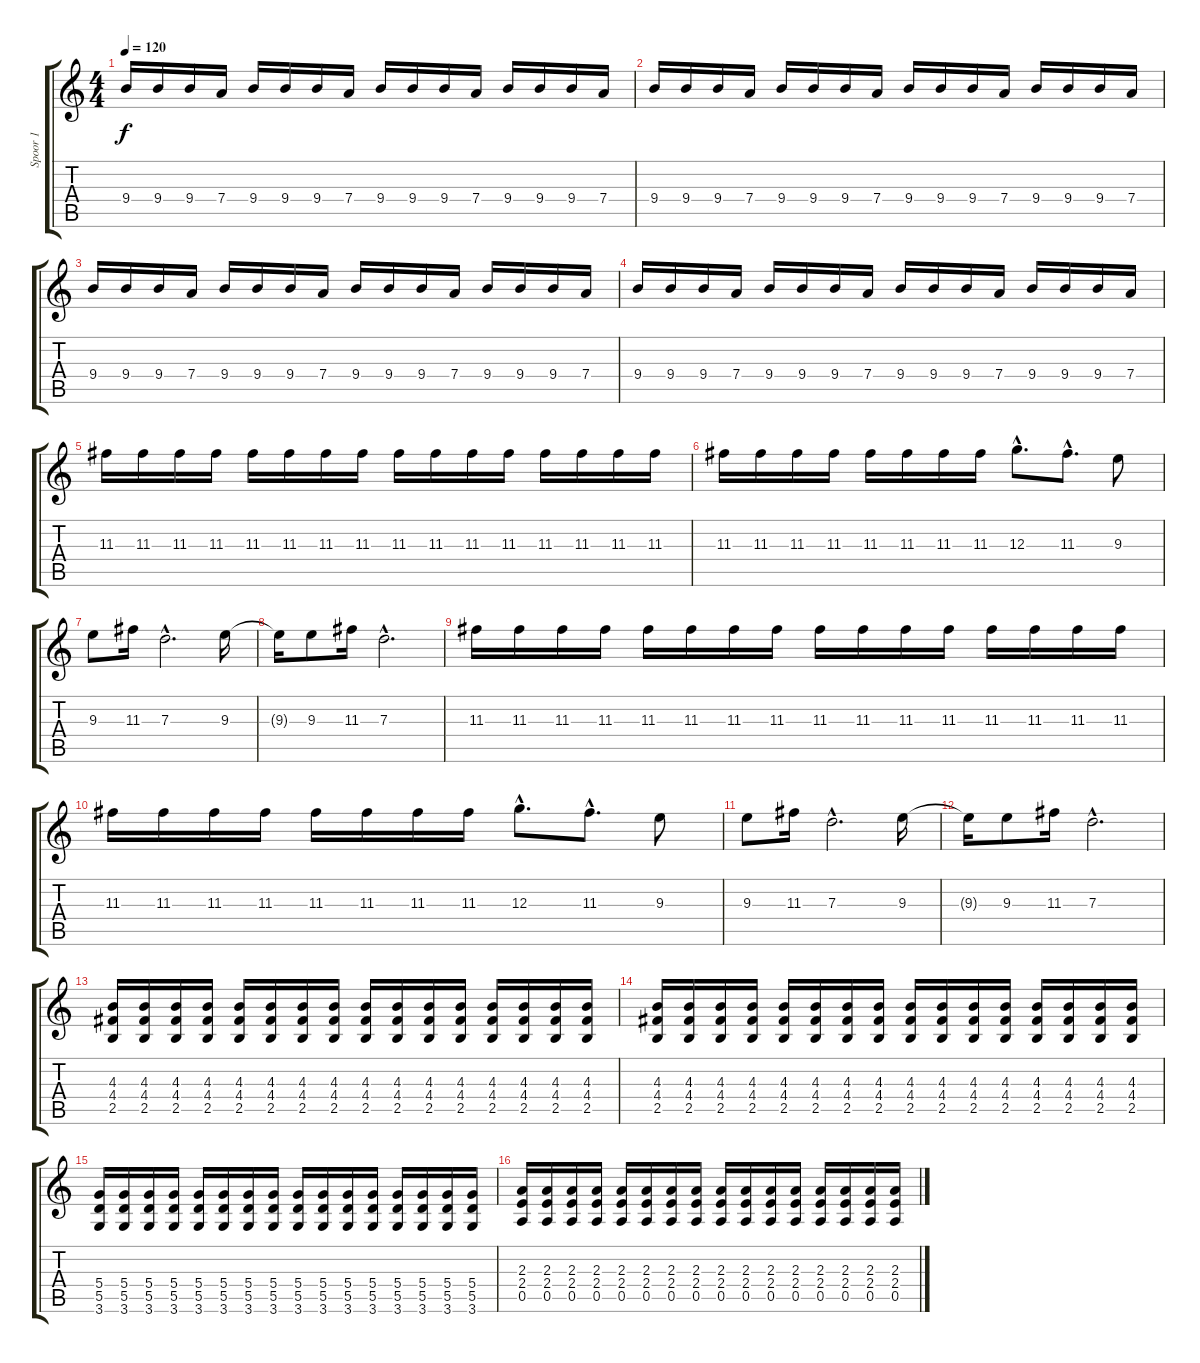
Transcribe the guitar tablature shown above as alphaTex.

\track ("Spoor 1" "Spoor 1") {instrument distortionguitar}
\staff {score tabs}
\tuning (E4 B3 G3 D3 A2 E2) {hide}
\ts (4 4)
\tempo 120
\clef g2
\ks c
9.4.16{dy f instrument distortionguitar} 9.4.16 9.4.16 7.4.16 9.4.16 9.4.16 9.4.16 7.4.16 9.4.16 9.4.16 9.4.16 7.4.16 9.4.16 9.4.16 9.4.16 7.4.16 |
9.4.16 9.4.16 9.4.16 7.4.16 9.4.16 9.4.16 9.4.16 7.4.16 9.4.16 9.4.16 9.4.16 7.4.16 9.4.16 9.4.16 9.4.16 7.4.16 |
9.4.16 9.4.16 9.4.16 7.4.16 9.4.16 9.4.16 9.4.16 7.4.16 9.4.16 9.4.16 9.4.16 7.4.16 9.4.16 9.4.16 9.4.16 7.4.16 |
9.4.16 9.4.16 9.4.16 7.4.16 9.4.16 9.4.16 9.4.16 7.4.16 9.4.16 9.4.16 9.4.16 7.4.16 9.4.16 9.4.16 9.4.16 7.4.16 |
11.3.16 11.3.16 11.3.16 11.3.16 11.3.16 11.3.16 11.3.16 11.3.16 11.3.16 11.3.16 11.3.16 11.3.16 11.3.16 11.3.16 11.3.16 11.3.16 |
11.3.16 11.3.16 11.3.16 11.3.16 11.3.16 11.3.16 11.3.16 11.3.16 12.3{hac}.8{d} 11.3{hac}.8{d} 9.3.8 |
9.3.8 11.3.16 7.3{hac}.2{d} 9.3.16 |
9.3{t}.16 9.3.8 11.3.16 7.3{hac}.2{d} |
11.3.16 11.3.16 11.3.16 11.3.16 11.3.16 11.3.16 11.3.16 11.3.16 11.3.16 11.3.16 11.3.16 11.3.16 11.3.16 11.3.16 11.3.16 11.3.16 |
11.3.16 11.3.16 11.3.16 11.3.16 11.3.16 11.3.16 11.3.16 11.3.16 12.3{hac}.8{d} 11.3{hac}.8{d} 9.3.8 |
9.3.8 11.3.16 7.3{hac}.2{d} 9.3.16 |
9.3{t}.16 9.3.8 11.3.16 7.3{hac}.2{d} |
(4.3 4.4 2.5).16{instrument electricguitarmuted} (4.3 4.4 2.5).16 (4.3 4.4 2.5).16 (4.3 4.4 2.5).16 (4.3 4.4 2.5).16 (4.3 4.4 2.5).16 (4.3 4.4 2.5).16 (4.3 4.4 2.5).16 (4.3 4.4 2.5).16 (4.3 4.4 2.5).16 (4.3 4.4 2.5).16 (4.3 4.4 2.5).16 (4.3 4.4 2.5).16 (4.3 4.4 2.5).16 (4.3 4.4 2.5).16 (4.3 4.4 2.5).16 |
(4.3 4.4 2.5).16 (4.3 4.4 2.5).16 (4.3 4.4 2.5).16 (4.3 4.4 2.5).16 (4.3 4.4 2.5).16 (4.3 4.4 2.5).16 (4.3 4.4 2.5).16 (4.3 4.4 2.5).16 (4.3 4.4 2.5).16 (4.3 4.4 2.5).16 (4.3 4.4 2.5).16 (4.3 4.4 2.5).16 (4.3 4.4 2.5).16 (4.3 4.4 2.5).16 (4.3 4.4 2.5).16 (4.3 4.4 2.5).16 |
(5.4 5.5 3.6).16 (5.4 5.5 3.6).16 (5.4 5.5 3.6).16 (5.4 5.5 3.6).16 (5.4 5.5 3.6).16 (5.4 5.5 3.6).16 (5.4 5.5 3.6).16 (5.4 5.5 3.6).16 (5.4 5.5 3.6).16 (5.4 5.5 3.6).16 (5.4 5.5 3.6).16 (5.4 5.5 3.6).16 (5.4 5.5 3.6).16 (5.4 5.5 3.6).16 (5.4 5.5 3.6).16 (5.4 5.5 3.6).16 |
(2.3 2.4 0.5).16 (2.3 2.4 0.5).16 (2.3 2.4 0.5).16 (2.3 2.4 0.5).16 (2.3 2.4 0.5).16 (2.3 2.4 0.5).16 (2.3 2.4 0.5).16 (2.3 2.4 0.5).16 (2.3 2.4 0.5).16 (2.3 2.4 0.5).16 (2.3 2.4 0.5).16 (2.3 2.4 0.5).16 (2.3 2.4 0.5).16 (2.3 2.4 0.5).16 (2.3 2.4 0.5).16 (2.3 2.4 0.5).16
